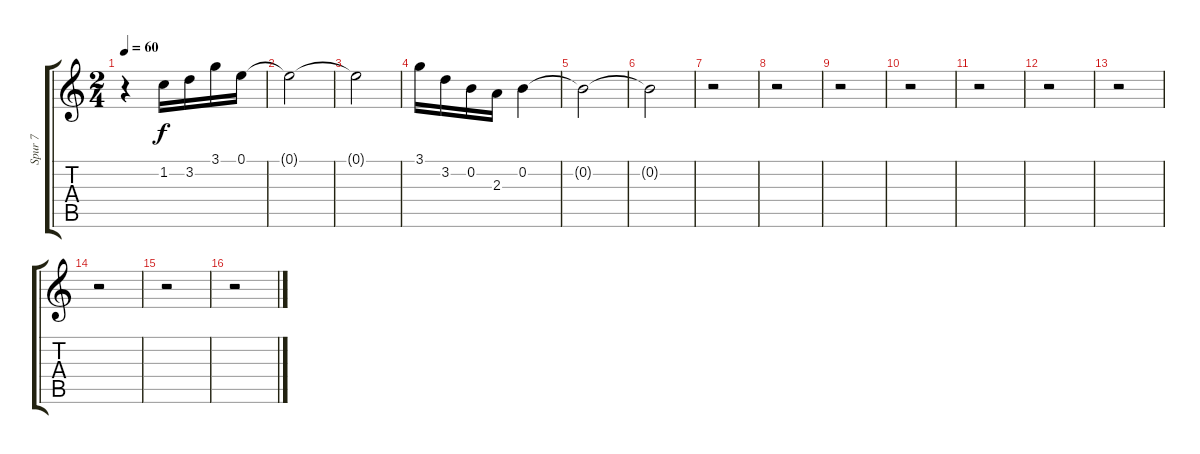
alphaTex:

\track ("Spur 7" "Spur 7") {instrument electricguitarclean}
\staff {score tabs}
\tuning (E4 B3 G3 D3 A2 E2) {hide}
\ts (2 4)
\tempo 60
\clef g2
\ks c
r.4{dy f} 1.2.16 3.2.16 3.1.16 0.1.16 |
0.1{t}.2 |
0.1{t}.2 |
3.1.16 3.2.16 0.2.16 2.3.16 0.2.4 |
0.2{t}.2 |
0.2{t}.2 |
r.2 |
r.2 |
r.2 |
r.2 |
r.2 |
r.2 |
r.2 |
r.2 |
r.2 |
r.2
